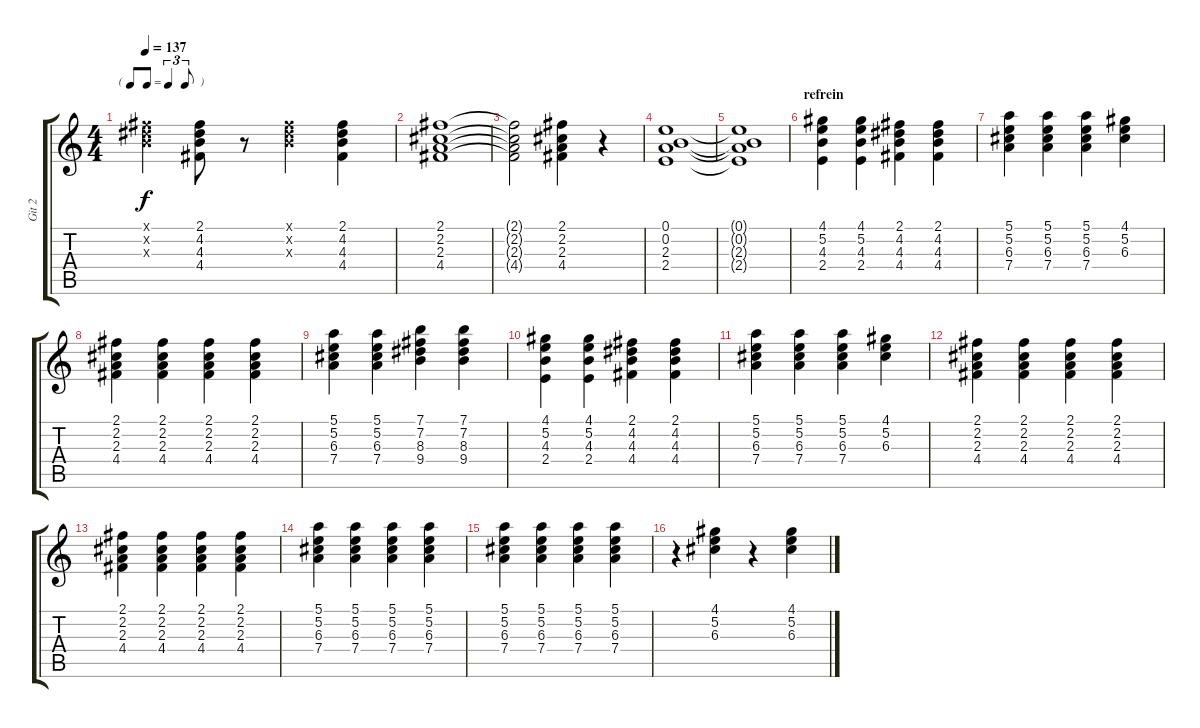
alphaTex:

\track ("Git 2" "Git 2") {instrument overdrivenguitar}
\staff {score tabs}
\tuning (E4 B3 G3 D3 A2 E2) {hide}
\ts (4 4)
\tf triplet8th
\tempo 137
\clef g2
\ks c
(2.1{x} 4.2{x} 4.3{x}).4{dy f} (2.1 4.2 4.3 4.4).8 r.8 (2.1{x} 4.2{x} 4.3{x}).4 (2.1 4.2 4.3 4.4).4 |
(2.1 2.2 2.3 4.4).1 |
(2.1{t} 2.2{t} 2.3{t} 4.4{t}).2 (2.1 2.2 2.3 4.4).4 r.4 |
(0.1 0.2 2.3 2.4).1 |
(0.1{t} 0.2{t} 2.3{t} 2.4{t}).1 |
\section ("" "refrein")
(4.1 5.2 4.3 2.4).4 (4.1 5.2 4.3 2.4).4 (2.1 4.2 4.3 4.4).4 (2.1 4.2 4.3 4.4).4 |
(5.1 5.2 6.3 7.4).4 (5.1 5.2 6.3 7.4).4 (5.1 5.2 6.3 7.4).4 (4.1 5.2 6.3).4 |
(2.1 2.2 2.3 4.4).4 (2.1 2.2 2.3 4.4).4 (2.1 2.2 2.3 4.4).4 (2.1 2.2 2.3 4.4).4 |
(5.1 5.2 6.3 7.4).4 (5.1 5.2 6.3 7.4).4 (7.1 7.2 8.3 9.4).4 (7.1 7.2 8.3 9.4).4 |
(4.1 5.2 4.3 2.4).4 (4.1 5.2 4.3 2.4).4 (2.1 4.2 4.3 4.4).4 (2.1 4.2 4.3 4.4).4 |
(5.1 5.2 6.3 7.4).4 (5.1 5.2 6.3 7.4).4 (5.1 5.2 6.3 7.4).4 (4.1 5.2 6.3).4 |
(2.1 2.2 2.3 4.4).4 (2.1 2.2 2.3 4.4).4 (2.1 2.2 2.3 4.4).4 (2.1 2.2 2.3 4.4).4 |
(2.1 2.2 2.3 4.4).4 (2.1 2.2 2.3 4.4).4 (2.1 2.2 2.3 4.4).4 (2.1 2.2 2.3 4.4).4 |
(5.1 5.2 6.3 7.4).4 (5.1 5.2 6.3 7.4).4 (5.1 5.2 6.3 7.4).4 (5.1 5.2 6.3 7.4).4 |
(5.1 5.2 6.3 7.4).4 (5.1 5.2 6.3 7.4).4 (5.1 5.2 6.3 7.4).4 (5.1 5.2 6.3 7.4).4 |
r.4 (4.1 5.2 6.3).4 r.4 (4.1 5.2 6.3).4
